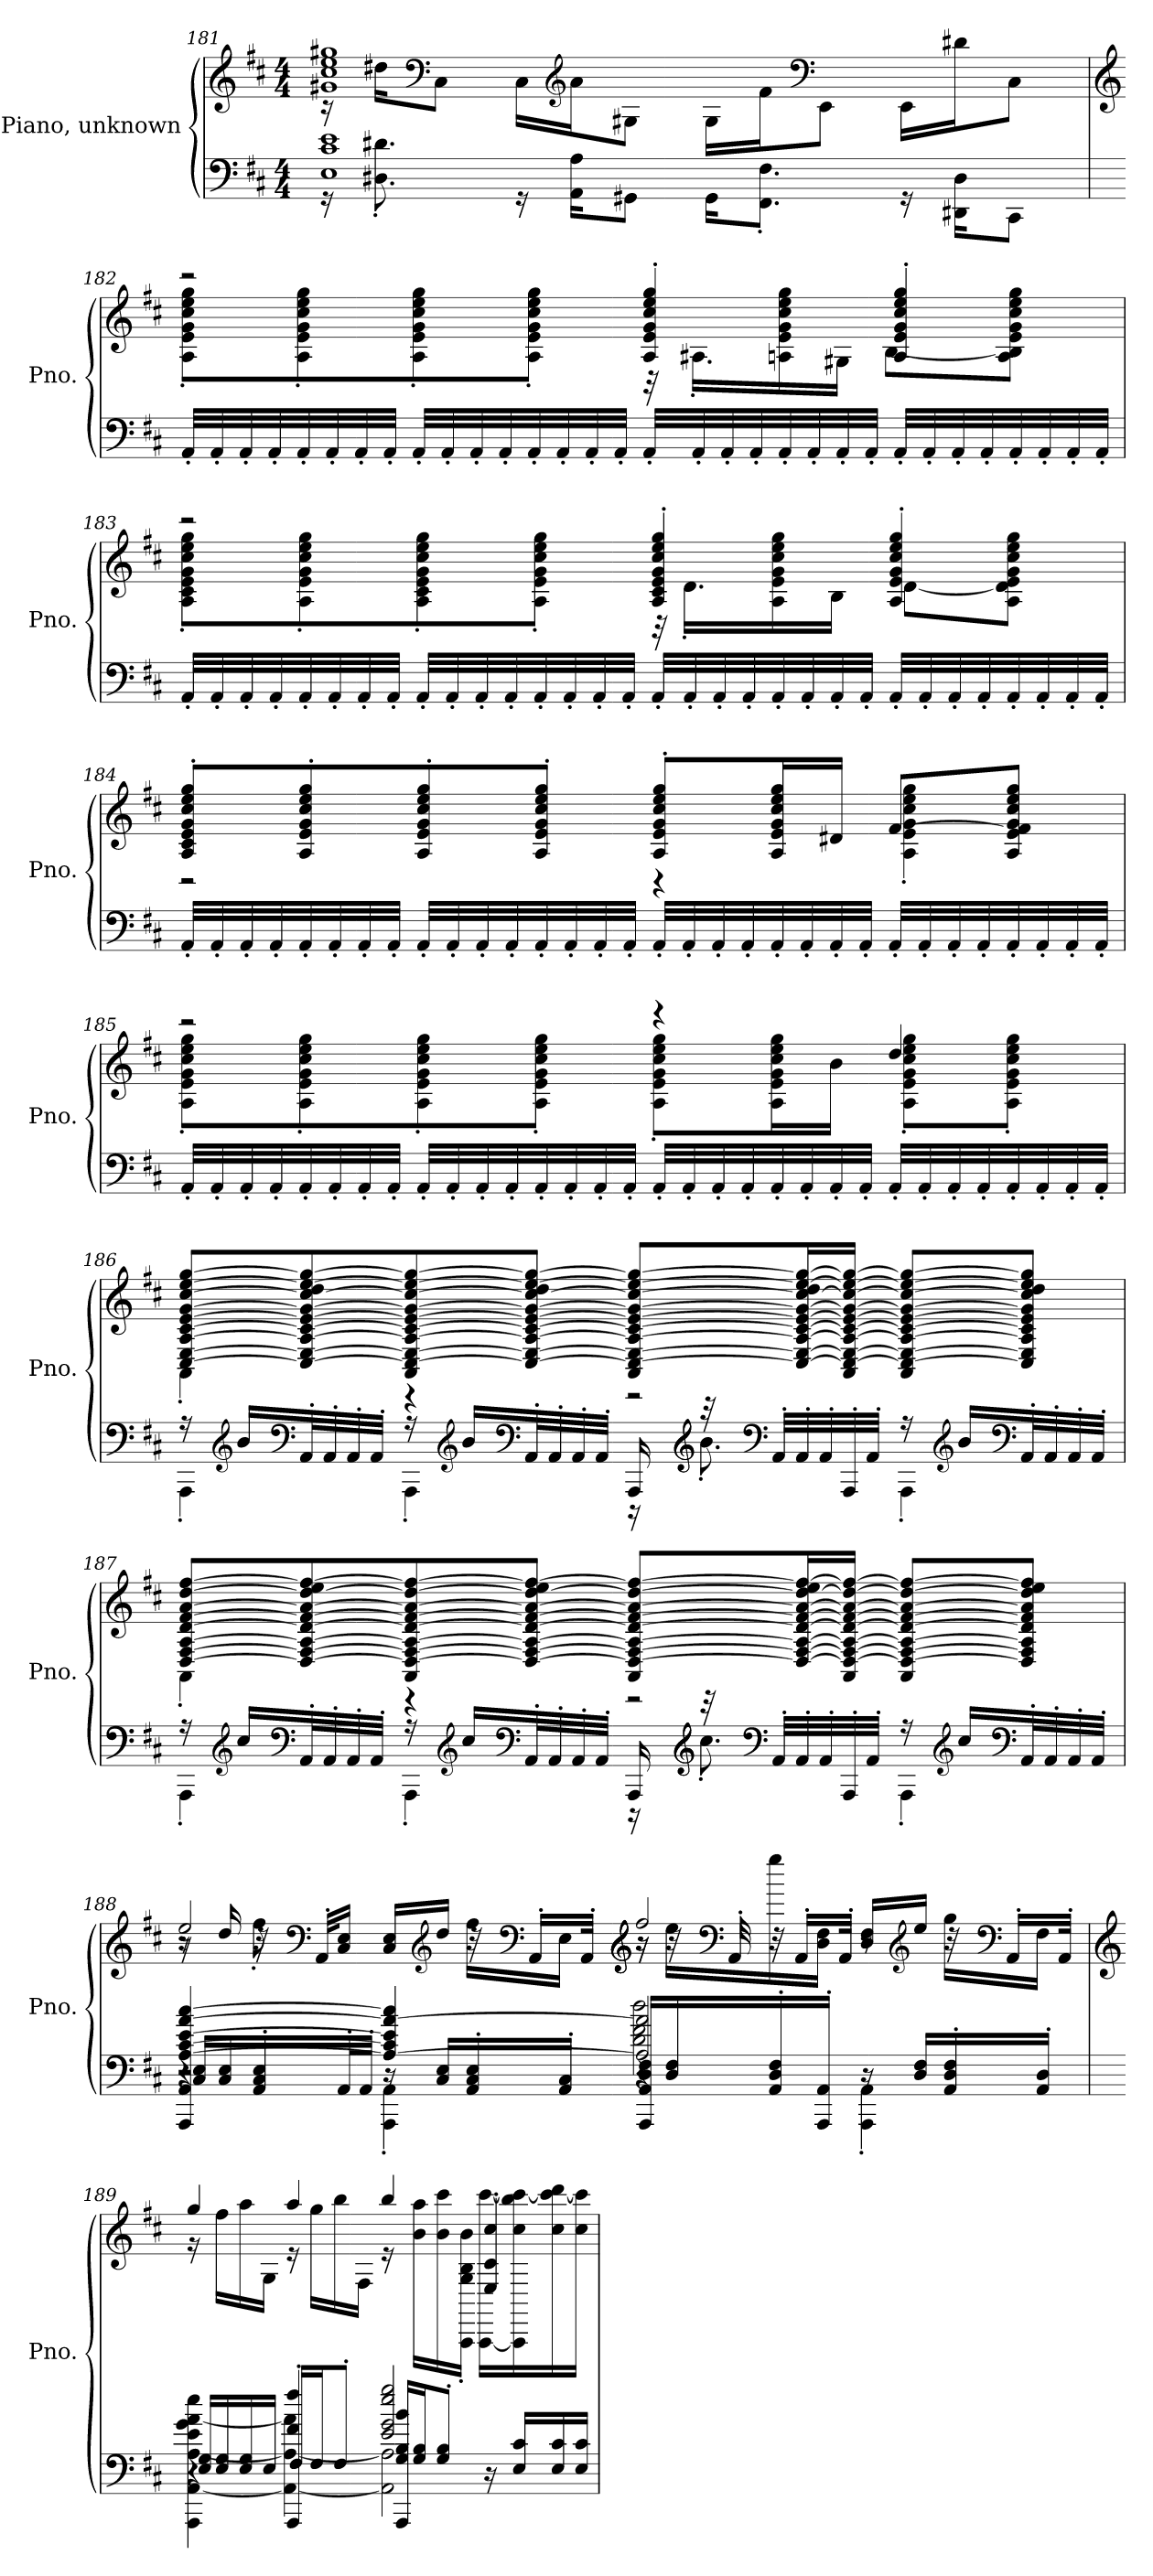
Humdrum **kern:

**kern	**kern
*part1	*part1
*staff2	*staff1
*I"Piano, unknown	*
*I'Pno.	*
!!LO:LB:g=z
*clefF4	*clefG2
*k[f#c#]	*k[f#c#]
*M4/4	*M4/4
=181	=181
*^	*^
1E 1c# 1e	16r	1g#X 1cc# 1ee 1gg#X	16r
.	8.D#X\' 8.d#X\'	.	16dd#X\KL
*	*	*clefF4	*
.	.	.	8C#\J
.	16r	.	16C#\LL
*	*	*clefG2	*
.	16AA\ 16A\KL	.	16a\J
.	8GG#X\J	.	8G#X\J
.	16GG#\KL	.	16G#\LL
.	8.FF#\' 8.F#\'J	.	16f#\J
*	*	*clefF4	*
.	.	.	8EE\J
.	16r	.	16EE\LL
.	16DD#X\ 16D#\KL	.	16d#X\J
.	8CC#\J	.	8C#\J
*v	*v	*	*
!!LO:PB:g=z	!!
=182	=182	=182
*	*clefG2	*
32AA'/LLL	2r	8A\' 8e\' 8g\' 8cc#\' 8ee\' 8gg\'L
32AA'/	.	.
32AA'/	.	.
32AA'/	.	.
32AA'/	.	8A\' 8e\' 8g\' 8cc#\' 8ee\' 8gg\'
32AA'/	.	.
32AA'/	.	.
32AA'/JJJ	.	.
32AA'/LLL	.	8A\' 8e\' 8g\' 8cc#\' 8ee\' 8gg\'
32AA'/	.	.
32AA'/	.	.
32AA'/	.	.
32AA'/	.	8A\' 8e\' 8g\' 8cc#\' 8ee\' 8gg\'J
32AA'/	.	.
32AA'/	.	.
32AA'/JJJ	.	.
32AA'/LLL	4A/' 4e/' 4g/' 4cc#/' 4ee/' 4gg/'	32r
32AA'/	.	16.A#X'\LL
32AA'/	.	.
32AA'/	.	.
32AA'/	.	16An\ 16e\ 16g\ 16cc#\ 16ee\ 16gg\
32AA'/	.	.
32AA'/	.	16G#X\JJ
32AA'/JJJ	.	.
32AA'/LLL	4A/' 4e/' 4g/' 4cc#/' 4ee/' 4gg/'	[8B\L
32AA'/	.	.
32AA'/	.	.
32AA'/	.	.
32AA'/	.	8A\ 8B\] 8e\ 8g\ 8cc#\ 8ee\ 8gg\J
32AA'/	.	.
32AA'/	.	.
32AA'/JJJ	.	.
!!LO:LB:g=z	!!
=183	=183	=183
32AA'/LLL	2r	8A\' 8c#\' 8e\' 8g\' 8cc#\' 8ee\' 8gg\'L
32AA'/	.	.
32AA'/	.	.
32AA'/	.	.
32AA'/	.	8A\' 8e\' 8g\' 8cc#\' 8ee\' 8gg\'
32AA'/	.	.
32AA'/	.	.
32AA'/JJJ	.	.
32AA'/LLL	.	8A\' 8c#\' 8e\' 8g\' 8cc#\' 8ee\' 8gg\'
32AA'/	.	.
32AA'/	.	.
32AA'/	.	.
32AA'/	.	8A\' 8e\' 8g\' 8cc#\' 8ee\' 8gg\'J
32AA'/	.	.
32AA'/	.	.
32AA'/JJJ	.	.
32AA'/LLL	4A/' 4c#/' 4e/' 4g/' 4cc#/' 4ee/' 4gg/'	32r
32AA'/	.	16.d'\LL
32AA'/	.	.
32AA'/	.	.
32AA'/	.	16A\ 16e\ 16g\ 16cc#\ 16ee\ 16gg\
32AA'/	.	.
32AA'/	.	16B\JJ
32AA'/JJJ	.	.
32AA'/LLL	4A/' 4e/' 4g/' 4cc#/' 4ee/' 4gg/'	[8d\L
32AA'/	.	.
32AA'/	.	.
32AA'/	.	.
32AA'/	.	8A\ 8d\] 8e\ 8g\ 8cc#\ 8ee\ 8gg\J
32AA'/	.	.
32AA'/	.	.
32AA'/JJJ	.	.
!!LO:LB:g=z	!!
=184	=184	=184
32AA'/LLL	8A/' 8c#/' 8e/' 8g/' 8cc#/' 8ee/' 8gg/'L	2r
32AA'/	.	.
32AA'/	.	.
32AA'/	.	.
32AA'/	8A/' 8e/' 8g/' 8cc#/' 8ee/' 8gg/'	.
32AA'/	.	.
32AA'/	.	.
32AA'/JJJ	.	.
32AA'/LLL	8A/' 8e/' 8g/' 8cc#/' 8ee/' 8gg/'	.
32AA'/	.	.
32AA'/	.	.
32AA'/	.	.
32AA'/	8A/' 8e/' 8g/' 8cc#/' 8ee/' 8gg/'J	.
32AA'/	.	.
32AA'/	.	.
32AA'/JJJ	.	.
32AA'/LLL	8A/' 8e/' 8g/' 8cc#/' 8ee/' 8gg/'L	4r
32AA'/	.	.
32AA'/	.	.
32AA'/	.	.
32AA'/	16A/ 16e/ 16g/ 16cc#/ 16ee/ 16gg/L	.
32AA'/	.	.
32AA'/	16d#X/JJ	.
32AA'/JJJ	.	.
32AA'/LLL	[8f#/L	4A\' 4e\' 4g\' 4cc#\' 4ee\' 4gg\'
32AA'/	.	.
32AA'/	.	.
32AA'/	.	.
32AA'/	8A/ 8e/ 8f#/] 8g/ 8cc#/ 8ee/ 8gg/J	.
32AA'/	.	.
32AA'/	.	.
32AA'/JJJ	.	.
!!LO:LB:g=z	!!
=185	=185	=185
32AA'/LLL	2r	8A\' 8e\' 8g\' 8cc#\' 8ee\' 8gg\'L
32AA'/	.	.
32AA'/	.	.
32AA'/	.	.
32AA'/	.	8A\' 8e\' 8g\' 8cc#\' 8ee\' 8gg\'
32AA'/	.	.
32AA'/	.	.
32AA'/JJJ	.	.
32AA'/LLL	.	8A\' 8e\' 8g\' 8cc#\' 8ee\' 8gg\'
32AA'/	.	.
32AA'/	.	.
32AA'/	.	.
32AA'/	.	8A\' 8e\' 8g\' 8cc#\' 8ee\' 8gg\'J
32AA'/	.	.
32AA'/	.	.
32AA'/JJJ	.	.
32AA'/LLL	4r	8A\' 8e\' 8g\' 8cc#\' 8ee\' 8gg\'L
32AA'/	.	.
32AA'/	.	.
32AA'/	.	.
32AA'/	.	16A\ 16e\ 16g\ 16cc#\ 16ee\ 16gg\L
32AA'/	.	.
32AA'/	.	16b\JJ
32AA'/JJJ	.	.
32AA'/LLL	4dd/	8A\' 8e\' 8g\' 8cc#\' 8ee\' 8gg\'L
32AA'/	.	.
32AA'/	.	.
32AA'/	.	.
32AA'/	.	8A\' 8e\' 8g\' 8cc#\' 8ee\' 8gg\'J
32AA'/	.	.
32AA'/	.	.
32AA'/JJJ	.	.
!!LO:LB:g=z	!!
=186	=186	=186
*^	*	*
16r	4AAA'\	[8C#/ [8E/ [8A/ [8c#/ [8e/ [8g/ [8cc#/ [8ee/ [8gg/L	4AA'\
*clefG2	*	*	*
16b/LL	.	.	.
*clefF4	*	*	*
32AA'/L	.	8C#/_ 8E/_ 8A/_ 8c#/_ 8e/_ 8g/_ 8cc#/_ 8dd/ 8ee/_ 8gg/_	.
32AA'/	.	.	.
32AA'/	.	.	.
32AA'/JJJ	.	.	.
16r	4AAA'\	8AA/ 8C#/_ 8E/_ 8A/_ 8c#/_ 8e/_ 8g/_ 8cc#/_ 8ee/_ 8gg/_	4r
*clefG2	*	*	*
16b/LL	.	.	.
*clefF4	*	*	*
32AA'/L	.	8C#/_ 8E/_ 8A/_ 8c#/_ 8e/_ 8g/_ 8cc#/_ 8dd/ 8ee/_ 8gg/_J	.
32AA'/	.	.	.
32AA'/	.	.	.
32AA'/JJJ	.	.	.
16AAA/	16r	8AA/ 8C#/_ 8E/_ 8A/_ 8c#/_ 8e/_ 8g/_ 8cc#/_ 8ee/_ 8gg/_L	2r
*clefG2	*	*	*
32r	8.b'\	.	.
*clefF4	*	*	*
32AA'/LLL	.	.	.
32AA'/	.	16C#/_ 16E/_ 16A/_ 16c#/_ 16e/_ 16g/_ 16cc#/_ 16dd/ 16ee/_ 16gg/_L	.
32AA'/	.	.	.
32AAA'/	.	16AA/ 16C#/_ 16E/_ 16A/_ 16c#/_ 16e/_ 16g/_ 16cc#/_ 16ee/_ 16gg/_JJ	.
32AA'/JJJ	.	.	.
16r	4AAA'\	8AA/ 8C#/_ 8E/_ 8A/_ 8c#/_ 8e/_ 8g/_ 8cc#/_ 8ee/_ 8gg/_L	.
*clefG2	*	*	*
16b/LL	.	.	.
*clefF4	*	*	*
32AA'/L	.	8C#/] 8E/] 8A/] 8c#/] 8e/] 8g/] 8cc#/] 8dd/ 8ee/] 8gg/]J	.
32AA'/	.	.	.
32AA'/	.	.	.
32AA'/JJJ	.	.	.
!!LO:LB:g=z	!!
=187	=187	=187	=187
16r	4AAA'\	[8D/ [8F#/ [8A/ [8d/ [8f#/ [8a/ [8dd/ [8ff#/L	4AA'\
*clefG2	*	*	*
16cc#/LL	.	.	.
*clefF4	*	*	*
32AA'/L	.	8D/_ 8F#/_ 8A/_ 8d/_ 8f#/_ 8a/_ 8dd/_ 8ee/ 8ff#/_	.
32AA'/	.	.	.
32AA'/	.	.	.
32AA'/JJJ	.	.	.
16r	4AAA'\	8AA/ 8D/_ 8F#/_ 8A/_ 8d/_ 8f#/_ 8a/_ 8dd/_ 8ff#/_	4r
*clefG2	*	*	*
16cc#/LL	.	.	.
*clefF4	*	*	*
32AA'/L	.	8D/_ 8F#/_ 8A/_ 8d/_ 8f#/_ 8a/_ 8dd/_ 8ee/ 8ff#/_J	.
32AA'/	.	.	.
32AA'/	.	.	.
32AA'/JJJ	.	.	.
16AAA/	16r	8AA/ 8D/_ 8F#/_ 8A/_ 8d/_ 8f#/_ 8a/_ 8dd/_ 8ff#/_L	2r
*clefG2	*	*	*
32r	8.cc#'\	.	.
*clefF4	*	*	*
32AA'/LLL	.	.	.
32AA'/	.	16D/_ 16F#/_ 16A/_ 16d/_ 16f#/_ 16a/_ 16dd/_ 16ee/ 16ff#/_L	.
32AA'/	.	.	.
32AAA'/	.	16AA/ 16D/_ 16F#/_ 16A/_ 16d/_ 16f#/_ 16a/_ 16dd/_ 16ff#/_JJ	.
32AA'/JJJ	.	.	.
16r	4AAA'\	8AA/ 8D/_ 8F#/_ 8A/_ 8d/_ 8f#/_ 8a/_ 8dd/_ 8ff#/_L	.
*clefG2	*	*	*
16cc#/LL	.	.	.
*clefF4	*	*	*
32AA'/L	.	8D/] 8F#/] 8A/] 8d/] 8f#/] 8a/] 8dd/] 8ee/ 8ff#/]J	.
32AA'/	.	.	.
32AA'/	.	.	.
32AA'/JJJ	.	.	.
!!LO:PB:g=z
=188	=188	=188	=188
*^	*^	*	*^
4AAA/ 4AA/ [4A/ [4c#/ [4e/ [4a/ [4cc#/	4r	16C#/ 16E/LL	2r	2ee/	8r	16r
.	.	16C#/ 16E/	.	.	.	16dd/
.	.	16AA/' 16C#/' 16E/'	.	.	8ff#'\	32r
*	*	*	*	*clefF4	*	*
.	.	.	.	.	.	32AA'/KLL
.	.	32AA'/L	.	.	.	16C#/ 16E/JJ
.	.	32AA'/JJJ	.	.	.	.
4A/_ 4c#/] 4e/] 4a/_ 4cc#/]	4AAA\' 4AA\'	16r	.	.	8r	16C#/ 16E/LL
*	*	*	*	*clefG2	*	*
.	.	16C#/ 16E/LL	.	.	.	16dd/JJ
.	.	16AA/' 16C#/' 16E/'	.	.	16ff#\LL	32r
*	*	*	*	*clefF4	*	*
.	.	.	.	.	.	16AA'/LL
.	.	16AA/' 16C#/'JJ	.	.	16E\JJ	.
.	.	.	.	.	.	32AA'/JJk
*	*	*	*	*clefG2	*	*
2A/] 2a/]	2d\ 2f#\ 2dd\	16AAA/ 16AA/ 16D/ 16F#/LL	4r	2ff#/	16r	16r
.	.	16D/ 16F#/	.	.	16ee\LL	32r
*	*	*	*	*clefF4	*	*
.	.	.	.	.	.	32AA'/
.	.	16AA/' 16D/' 16F#/'	.	.	16gg\	32r
.	.	.	.	.	.	16AA'/LL
.	.	16AAA/' 16AA/'JJ	.	.	16D\ 16F#\JJ	.
.	.	.	.	.	.	32AA'/JJk
.	.	16r	4AAA\' 4AA\'	.	8r	16D/ 16F#/LL
*	*	*	*	*clefG2	*	*
.	.	16D/ 16F#/LL	.	.	.	16ee/JJ
.	.	16AA/' 16D/' 16F#/'	.	.	16gg\LL	32r
*	*	*	*	*clefF4	*	*
.	.	.	.	.	.	16AA'/LL
.	.	16AA/' 16D/'JJ	.	.	16F#\JJ	.
.	.	.	.	.	.	32AA'/JJk
*v	*v	*v	*v	*	*	*
*	*v	*v	*v
!!LO:LB:g=z
=189	=189
*	*clefG2
*^	*^
*	*^	*	*
4r	4AAA\ [4AA\ [4A\ 4e\ 4g\ [4a\ 4ee\	16E/ 16G/LL	4gg/	16r
.	.	16E/ 16G/	.	16ff#\LL
.	.	16E/ 16G/	.	16aa\
.	.	16E/JJ	.	16G\JJ
4AAA/' 4f#/' 4ff#/'	4AA\_ 4A\_ 4a\]	16F#/LL	4aa/	16r
.	.	16F#/J	.	16gg\LL
.	.	8F#'/J	.	16bb\
.	.	.	.	16F#\JJ
2e/ 2g/ 2ee/ 2gg/	2AA\] 2A\]	16AAA/ 16G/ 16B/ 16b/LL	4bb/	16r
.	.	16G/ 16B/J	.	16b\ 16aa\LL
.	.	8G/' 8B/'J	.	16b\ 16ccc#\
.	.	.	.	16AAA\' 16G\' 16B\' 16b\'JJ
.	.	16r	4E/' 4c#/' 4cc#/'	[16AAA\ [16ccc#\LL
.	.	16E/ 16c#/LL	.	16AAA\] 16cc#\ 16bb\ 16ccc#\_
.	.	16E/ 16c#/	.	16cc#\ 16ccc#\_ 16ddd\
.	.	16E/ 16c#/JJ	.	16cc#\ 16ccc#\]JJ
*v	*v	*v	*	*
*	*v	*v
=	=
*-	*-
